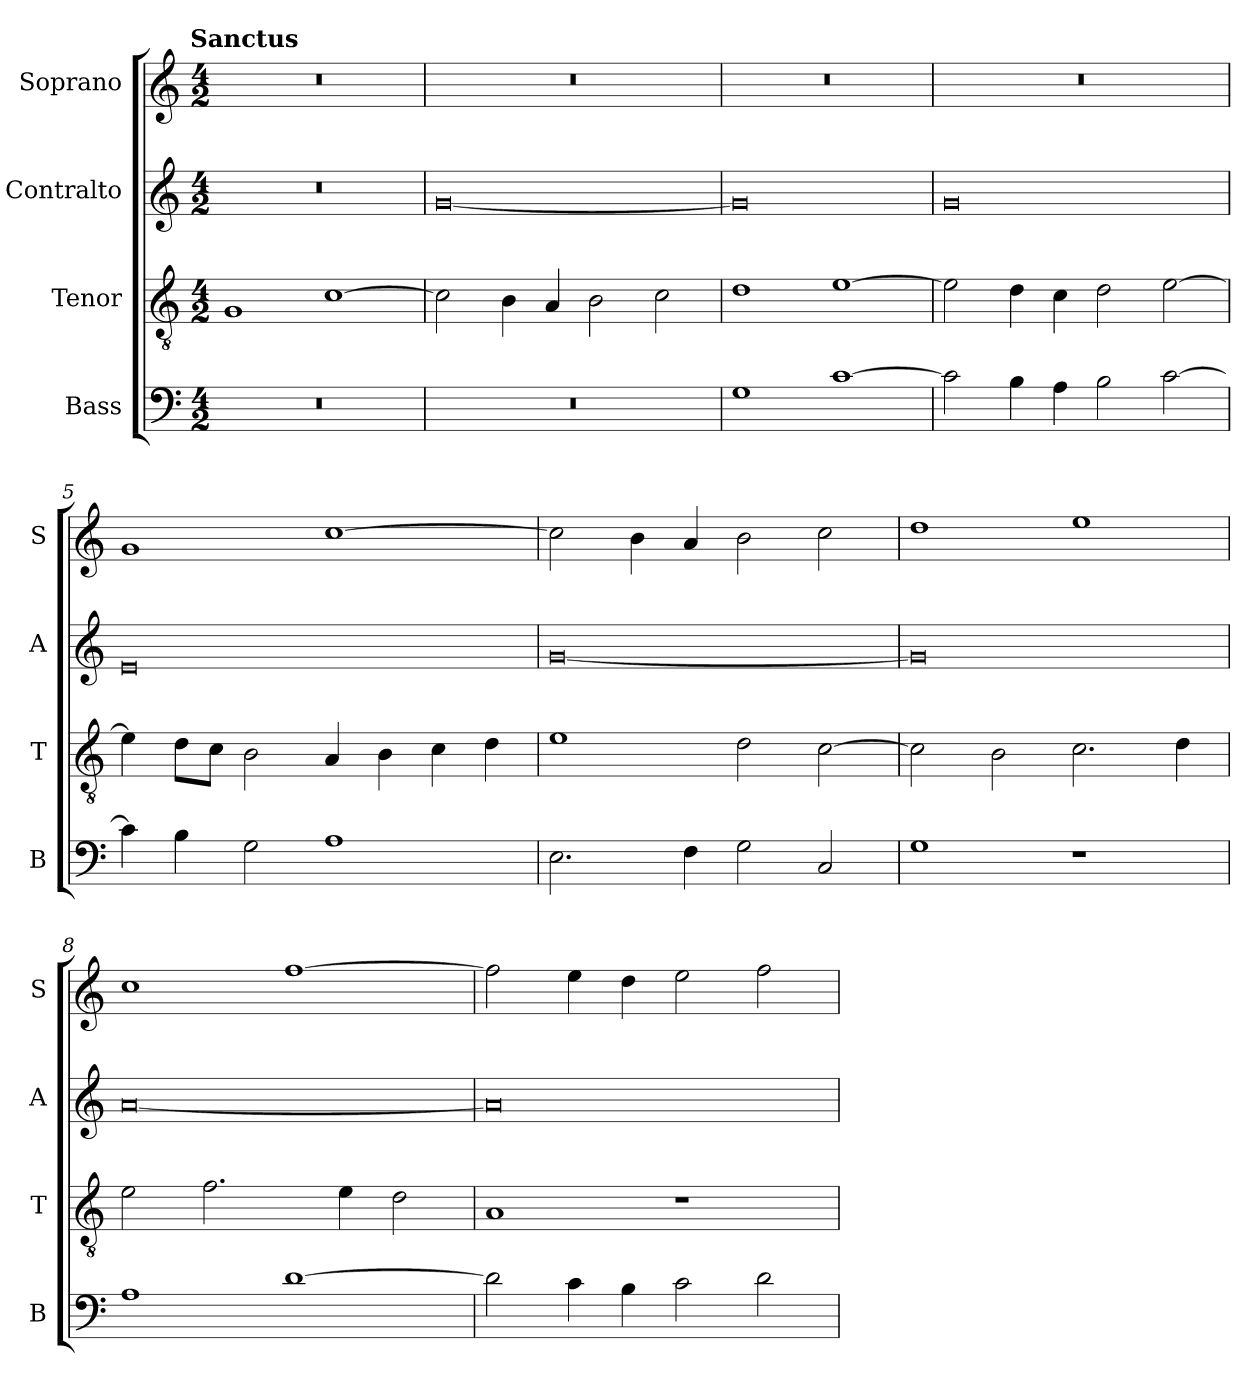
**kern	**kern	**kern	**kern
*part4	*part3	*part2	*part1
*staff4	*staff3	*staff2	*staff1
*I"Bass	*I"Tenor	*I"Contralto	*I"Soprano
*I'B	*I'T	*I'A	*I'S
*clefF4	*clefGv2	*clefG2	*clefG2
*k[]	*k[]	*k[]	*k[]
*G:mix	*G:mix	*G:mix	*G:mix
!!LO:TX:omd:t=Sanctus
*M4/2	*M4/2	*M4/2	*M4/2
=1	=1	=1	=1
0r	1G	0r	0r
.	[1c	.	.
=2	=2	=2	=2
0r	2c]	[0g	0r
.	4B	.	.
.	4A	.	.
.	2B	.	.
.	2c	.	.
=3	=3	=3	=3
1G	1d	0g]	0r
[1c	[1e	.	.
=4	=4	=4	=4
2c]	2e]	0g	0r
4B	4d	.	.
4A	4c	.	.
2B	2d	.	.
[2c	[2e	.	.
=5	=5	=5	=5
4c]	4e]	0e	1g
4B	8d\L	.	.
.	8c\J	.	.
2G	2B	.	.
1A	4A	.	[1cc
.	4B	.	.
.	4c	.	.
.	4d	.	.
=6	=6	=6	=6
2.E	1e	[0g	2cc]
.	.	.	4b
4F	.	.	4a
2G	2d	.	2b
2C	[2c	.	2cc
=7	=7	=7	=7
1G	2c]	0g]	1dd
.	2B	.	.
1r	2.c	.	1ee
.	4d	.	.
=8	=8	=8	=8
1A	2e	[0a	1cc
.	2.f	.	.
[1d	.	.	[1ff
.	4e	.	.
.	2d	.	.
=9	=9	=9	=9
2d]	1A	0a]	2ff]
4c	.	.	4ee
4B	.	.	4dd
2c	1r	.	2ee
2d	.	.	2ff
=	=	=	=
*-	*-	*-	*-
